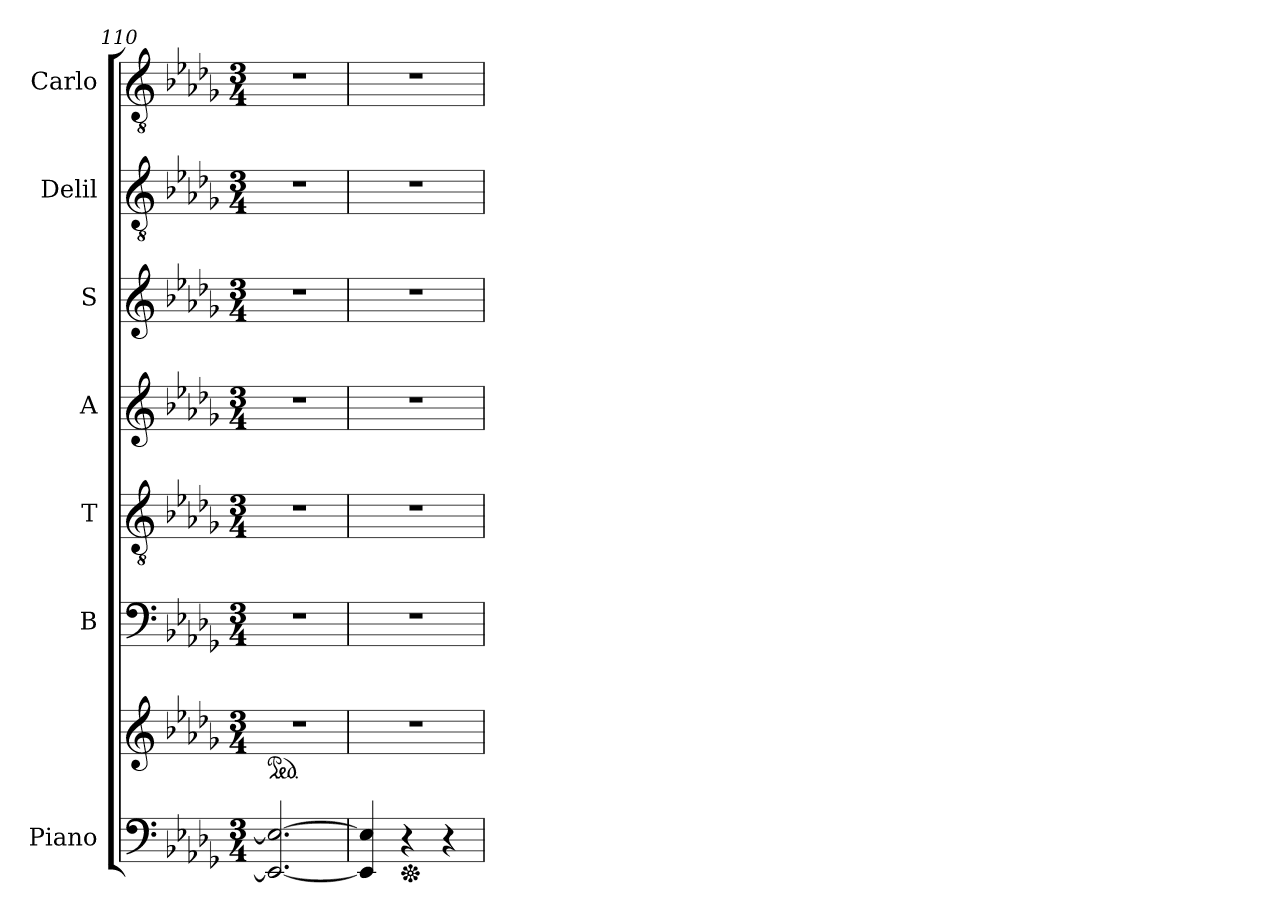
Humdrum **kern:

**kern	**kern	**kern	**kern	**kern	**kern	**kern	**kern
*part7	*part7	*part6	*part5	*part4	*part3	*part2	*part1
*staff8	*staff7	*staff6	*staff5	*staff4	*staff3	*staff2	*staff1
*I"Piano	*	*I"B	*I"T	*I"A	*I"S	*I"Delil	*I"Carlo
*I'Pno	*	*I'B	*I'T	*I'A	*I'S	*	*
*clefF4	*clefG2	*clefF4	*clefGv2	*clefG2	*clefG2	*clefGv2	*clefGv2
*k[b-e-a-d-g-]	*k[b-e-a-d-g-]	*k[b-e-a-d-g-]	*k[b-e-a-d-g-]	*k[b-e-a-d-g-]	*k[b-e-a-d-g-]	*k[b-e-a-d-g-]	*k[b-e-a-d-g-]
*M3/4	*M3/4	*M3/4	*M3/4	*M3/4	*M3/4	*M3/4	*M3/4
*	*ped	*	*	*	*	*	*
=110	=110	=110	=110	=110	=110	=110	=110
2.EE-/_ 2.E-/_	2.r	2.r	2.r	2.r	2.r	2.r	2.r
=111	=111	=111	=111	=111	=111	=111	=111
4EE-/] 4E-/]	2.r	2.r	2.r	2.r	2.r	2.r	2.r
*Xped	*	*	*	*	*	*	*
4r	.	.	.	.	.	.	.
4r	.	.	.	.	.	.	.
=	=	=	=	=	=	=	=
*-	*-	*-	*-	*-	*-	*-	*-
